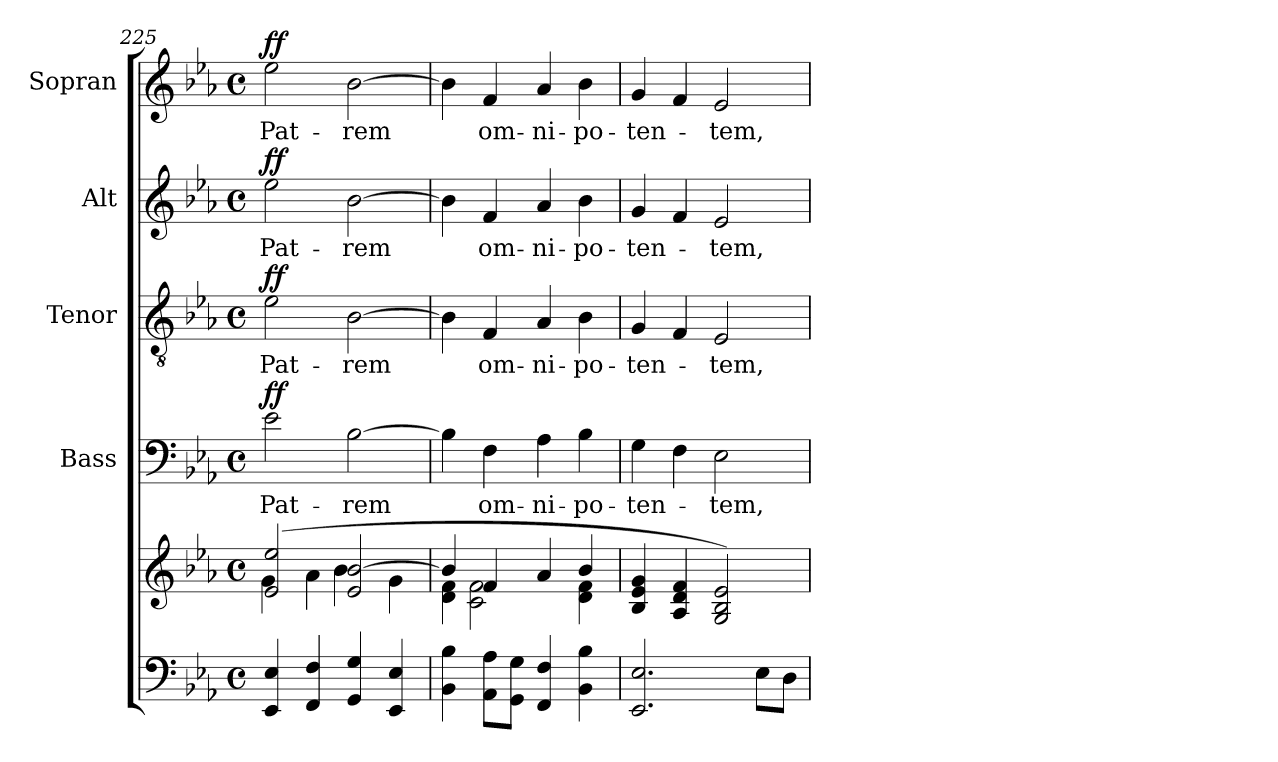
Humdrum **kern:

**kern	**kern	**kern	**text	**dynam	**kern	**text	**dynam	**kern	**text	**dynam	**kern	**text	**dynam
*part5	*part5	*part4	*part4	*part4	*part3	*part3	*part3	*part2	*part2	*part2	*part1	*part1	*part1
*staff6	*staff5	*staff4	*staff4	*staff4	*staff3	*staff3	*staff3	*staff2	*staff2	*staff2	*staff1	*staff1	*staff1
*	*	*I"Bass	*	*	*I"Tenor	*	*	*I"Alt	*	*	*I"Sopran	*	*
*	*	*I'B.	*	*	*I'T.	*	*	*I'A.	*	*	*I'S.	*	*
*clefF4	*clefG2	*clefF4	*	*	*clefGv2	*	*	*clefG2	*	*	*clefG2	*	*
*k[b-e-a-]	*k[b-e-a-]	*k[b-e-a-]	*	*	*k[b-e-a-]	*	*	*k[b-e-a-]	*	*	*k[b-e-a-]	*	*
*E-:	*E-:	*E-:	*	*	*E-:	*	*	*E-:	*	*	*E-:	*	*
*M4/4	*M4/4	*M4/4	*	*	*M4/4	*	*	*M4/4	*	*	*M4/4	*	*
*met(c)	*met(c)	*met(c)	*	*	*met(c)	*	*	*met(c)	*	*	*met(c)	*	*
=225	=225	=225	=225	=225	=225	=225	=225	=225	=225	=225	=225	=225	=225
*	*^	*	*	*	*	*	*	*	*	*	*	*	*
!	!	!	!	!LO:LY:b	!LO:DY:a	!	!LO:LY:b	!LO:DY:a	!	!LO:LY:b	!LO:DY:a	!	!LO:LY:b	!LO:DY:a
4EE-/ 4E-/	(2e-/ 2ee-/	4g\	2e-\	Pat-	ff	2e-\	Pat-	ff	2ee-\	Pat-	ff	2ee-\	Pat-	ff
4FF/ 4F/	.	4a-\	.	.	.	.	.	.	.	.	.	.	.	.
!	!	!	!	!LO:LY:b	!	!	!LO:LY:b	!	!	!LO:LY:b	!	!	!LO:LY:b	!
4GG/ 4G/	2e-/ [>2b-/	4b-\	[2B-\	-rem	.	[2B-\	-rem	.	[2b-\	-rem	.	[2b-\	-rem	.
4EE-/ 4E-/	.	4g\	.	.	.	.	.	.	.	.	.	.	.	.
=226	=226	=226	=226	=226	=226	=226	=226	=226	=226	=226	=226	=226	=226	=226
4BB-\ 4B-\	4b-/]	4d\ 4f\	4B-\]	.	.	4B-\]	.	.	4b-\]	.	.	4b-\]	.	.
!	!	!	!	!LO:LY:b	!	!	!LO:LY:b	!	!	!LO:LY:b	!	!	!LO:LY:b	!
8AA-\ 8A-\L	4f/	2c\ 2f\	4F\	om-	.	4F/	om-	.	4f/	om-	.	4f/	om-	.
8GG\ 8G\J	.	.	.	.	.	.	.	.	.	.	.	.	.	.
!	!	!	!	!LO:LY:b	!	!	!LO:LY:b	!	!	!LO:LY:b	!	!	!LO:LY:b	!
4FF/ 4F/	4a-/	.	4A-\	-ni-	.	4A-/	-ni-	.	4a-/	-ni-	.	4a-/	-ni-	.
!	!	!	!	!LO:LY:b	!	!	!LO:LY:b	!	!	!LO:LY:b	!	!	!LO:LY:b	!
4BB-\ 4B-\	4b-/	4d\ 4f\	4B-\	-po-	.	4B-\	-po-	.	4b-\	-po-	.	4b-\	-po-	.
=227	=227	=227	=227	=227	=227	=227	=227	=227	=227	=227	=227	=227	=227	=227
!	!	!	!	!LO:LY:b	!	!	!LO:LY:b	!	!	!LO:LY:b	!	!	!LO:LY:b	!
*	*v	*v	*	*	*	*	*	*	*	*	*	*	*	*
2.EE-/ 2.E-/	4B-/ 4e-/ 4g/	4G\	-ten-	.	4G/	-ten-	.	4g/	-ten-	.	4g/	-ten-	.
.	4A-/ 4d/ 4f/	4F\	.	.	4F/	.	.	4f/	.	.	4f/	.	.
!	!	!	!LO:LY:b	!	!	!LO:LY:b	!	!	!LO:LY:b	!	!	!LO:LY:b	!
.	2G/ 2B-/ 2e-/)	2E-\	-tem,	.	2E-/	-tem,	.	2e-/	-tem,	.	2e-/	-tem,	.
8E-\L	.	.	.	.	.	.	.	.	.	.	.	.	.
8D\J	.	.	.	.	.	.	.	.	.	.	.	.	.
=	=	=	=	=	=	=	=	=	=	=	=	=	=
*-	*-	*-	*-	*-	*-	*-	*-	*-	*-	*-	*-	*-	*-
